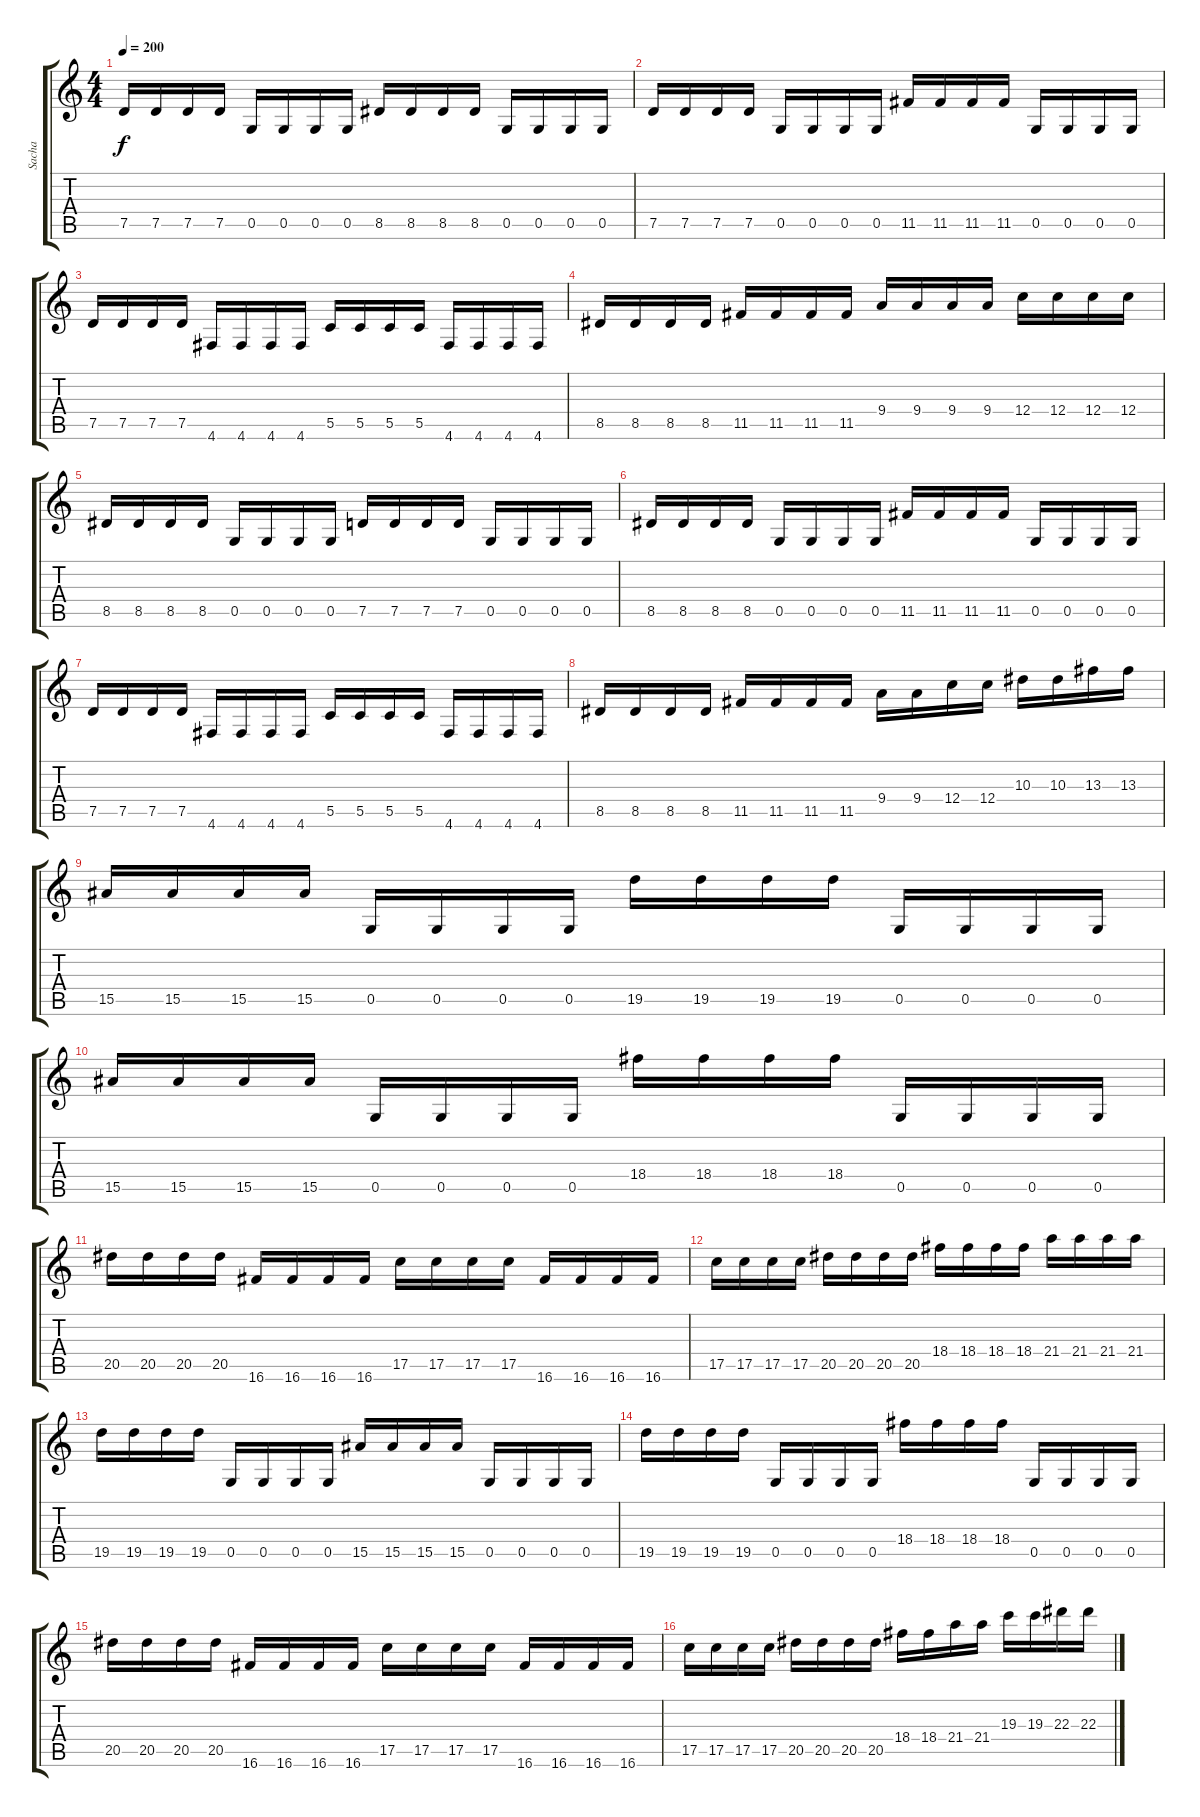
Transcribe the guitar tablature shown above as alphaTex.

\track ("Sacha" "Sacha") {instrument distortionguitar}
\staff {score tabs}
\tuning (D4 A3 F3 C3 G2 D2) {hide}
\ts (4 4)
\tempo 200
\clef g2
\ks c
7.5.16{dy f} 7.5.16 7.5.16 7.5.16 0.5.16 0.5.16 0.5.16 0.5.16 8.5.16 8.5.16 8.5.16 8.5.16 0.5.16 0.5.16 0.5.16 0.5.16 |
7.5.16 7.5.16 7.5.16 7.5.16 0.5.16 0.5.16 0.5.16 0.5.16 11.5.16 11.5.16 11.5.16 11.5.16 0.5.16 0.5.16 0.5.16 0.5.16 |
7.5.16 7.5.16 7.5.16 7.5.16 4.6.16 4.6.16 4.6.16 4.6.16 5.5.16 5.5.16 5.5.16 5.5.16 4.6.16 4.6.16 4.6.16 4.6.16 |
8.5.16 8.5.16 8.5.16 8.5.16 11.5.16 11.5.16 11.5.16 11.5.16 9.4.16 9.4.16 9.4.16 9.4.16 12.4.16 12.4.16 12.4.16 12.4.16 |
8.5.16 8.5.16 8.5.16 8.5.16 0.5.16 0.5.16 0.5.16 0.5.16 7.5.16 7.5.16 7.5.16 7.5.16 0.5.16 0.5.16 0.5.16 0.5.16 |
8.5.16 8.5.16 8.5.16 8.5.16 0.5.16 0.5.16 0.5.16 0.5.16 11.5.16 11.5.16 11.5.16 11.5.16 0.5.16 0.5.16 0.5.16 0.5.16 |
7.5.16 7.5.16 7.5.16 7.5.16 4.6.16 4.6.16 4.6.16 4.6.16 5.5.16 5.5.16 5.5.16 5.5.16 4.6.16 4.6.16 4.6.16 4.6.16 |
8.5.16 8.5.16 8.5.16 8.5.16 11.5.16 11.5.16 11.5.16 11.5.16 9.4.16 9.4.16 12.4.16 12.4.16 10.3.16 10.3.16 13.3.16 13.3.16 |
15.5.16 15.5.16 15.5.16 15.5.16 0.5.16 0.5.16 0.5.16 0.5.16 19.5.16 19.5.16 19.5.16 19.5.16 0.5.16 0.5.16 0.5.16 0.5.16 |
15.5.16 15.5.16 15.5.16 15.5.16 0.5.16 0.5.16 0.5.16 0.5.16 18.4.16 18.4.16 18.4.16 18.4.16 0.5.16 0.5.16 0.5.16 0.5.16 |
20.5.16 20.5.16 20.5.16 20.5.16 16.6.16 16.6.16 16.6.16 16.6.16 17.5.16 17.5.16 17.5.16 17.5.16 16.6.16 16.6.16 16.6.16 16.6.16 |
17.5.16 17.5.16 17.5.16 17.5.16 20.5.16 20.5.16 20.5.16 20.5.16 18.4.16 18.4.16 18.4.16 18.4.16 21.4.16 21.4.16 21.4.16 21.4.16 |
19.5.16 19.5.16 19.5.16 19.5.16 0.5.16 0.5.16 0.5.16 0.5.16 15.5.16 15.5.16 15.5.16 15.5.16 0.5.16 0.5.16 0.5.16 0.5.16 |
19.5.16 19.5.16 19.5.16 19.5.16 0.5.16 0.5.16 0.5.16 0.5.16 18.4.16 18.4.16 18.4.16 18.4.16 0.5.16 0.5.16 0.5.16 0.5.16 |
20.5.16 20.5.16 20.5.16 20.5.16 16.6.16 16.6.16 16.6.16 16.6.16 17.5.16 17.5.16 17.5.16 17.5.16 16.6.16 16.6.16 16.6.16 16.6.16 |
17.5.16 17.5.16 17.5.16 17.5.16 20.5.16 20.5.16 20.5.16 20.5.16 18.4.16 18.4.16 21.4.16 21.4.16 19.3.16 19.3.16 22.3.16 22.3.16
